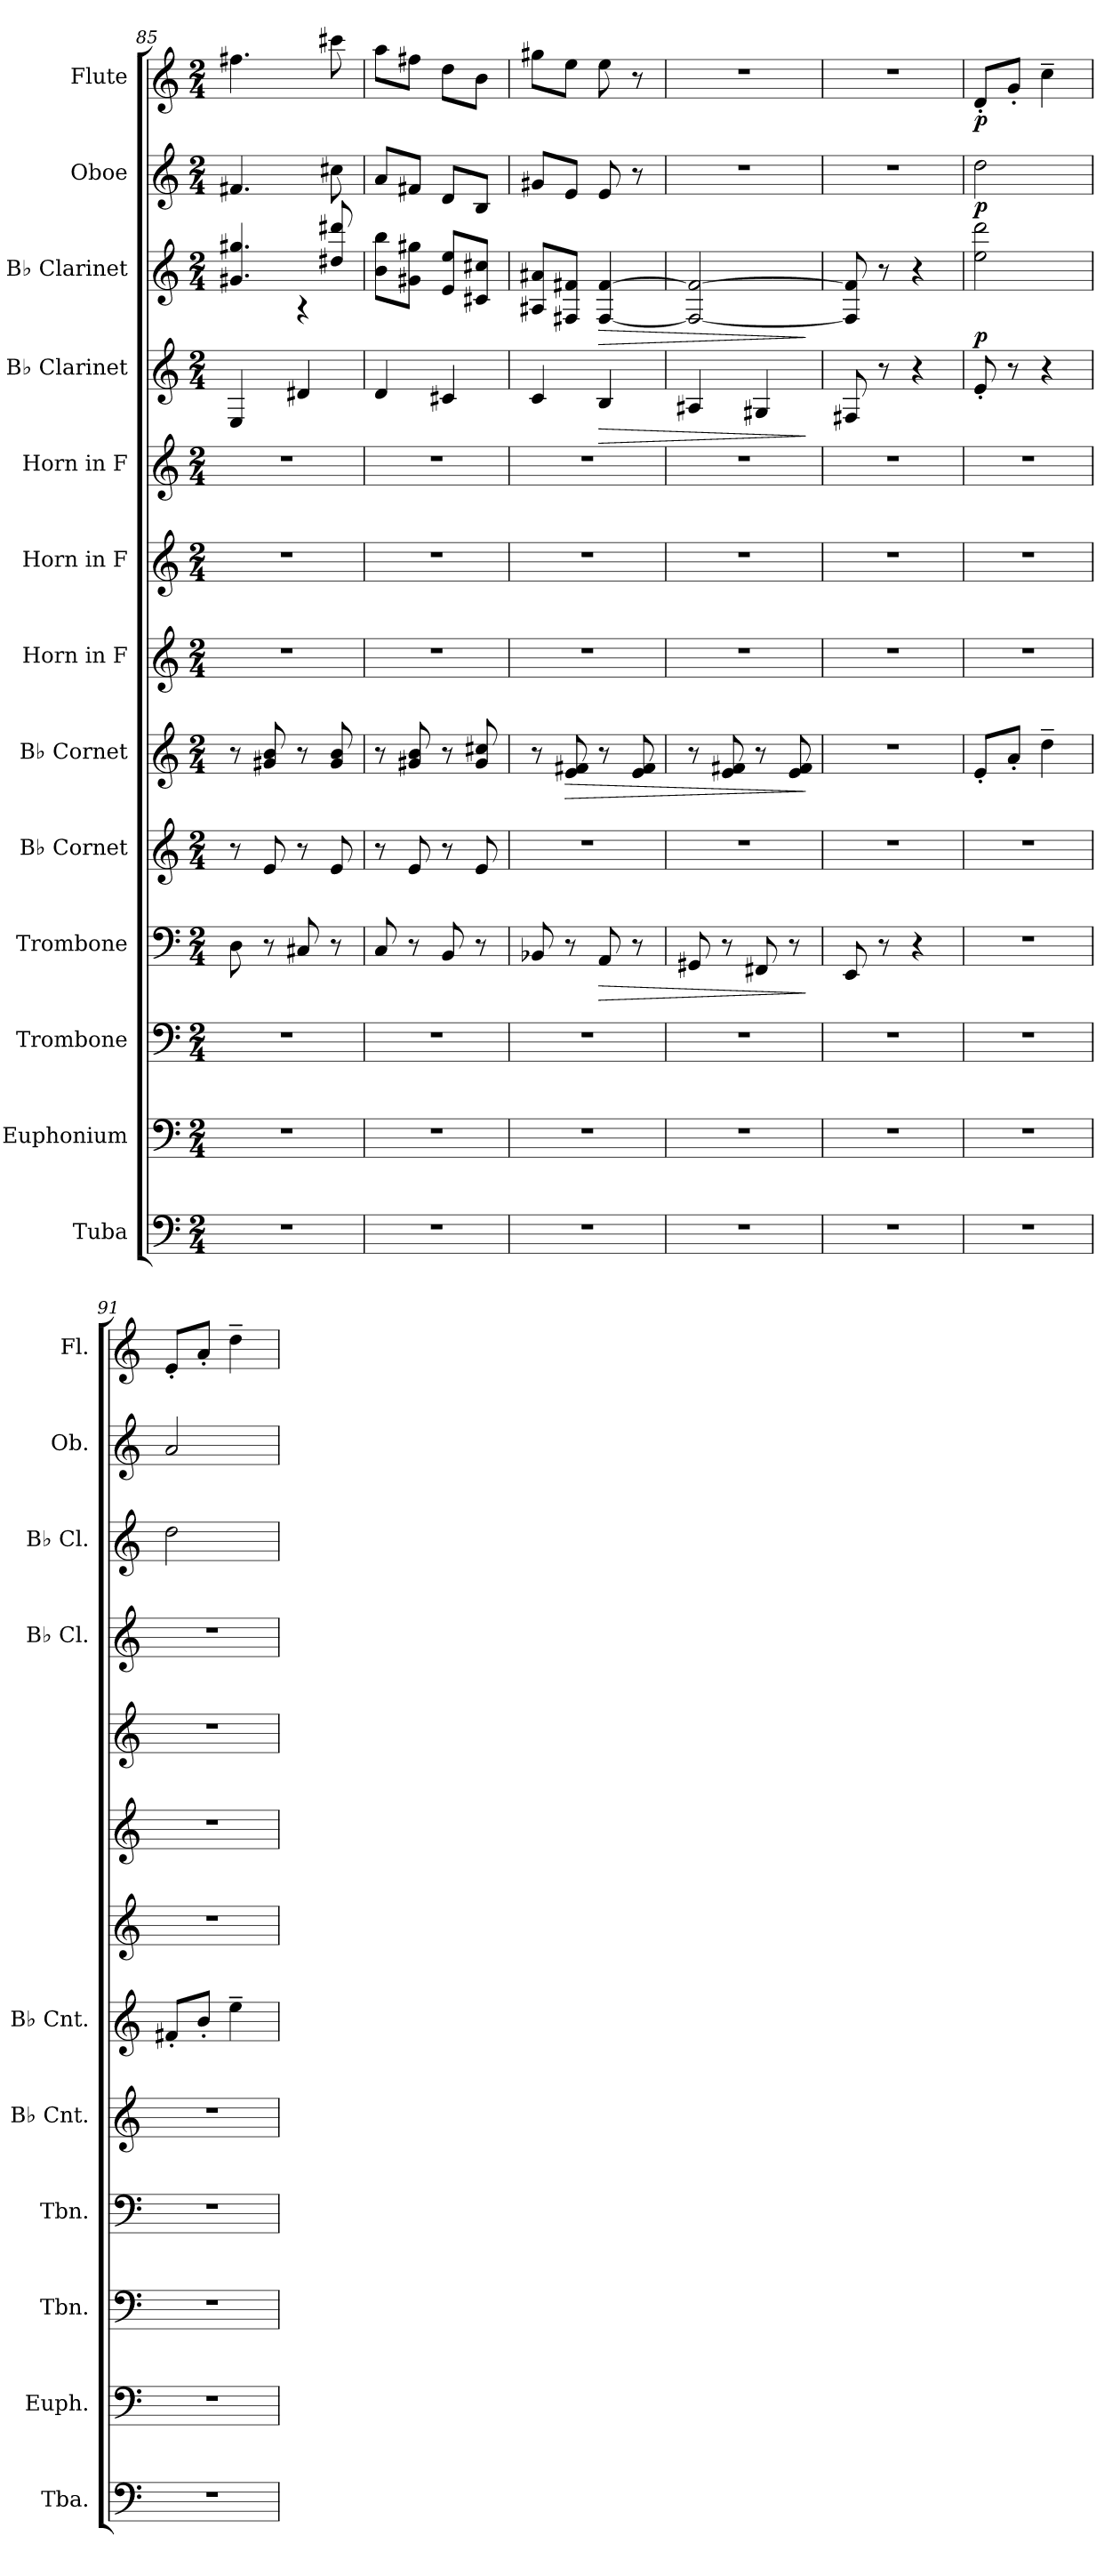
**kern	**kern	**kern	**kern	**dynam	**kern	**kern	**dynam	**kern	**kern	**kern	**kern	**dynam	**kern	**dynam	**kern	**dynam	**kern	**dynam
*part13	*part12	*part11	*part10	*part10	*part9	*part8	*part8	*part7	*part6	*part5	*part4	*part4	*part3	*part3	*part2	*part2	*part1	*part1
*staff13	*staff12	*staff11	*staff10	*staff10	*staff9	*staff8	*staff8	*staff7	*staff6	*staff5	*staff4	*staff4	*staff3	*staff3	*staff2	*staff2	*staff1	*staff1
*I"Tuba	*I"Euphonium	*I"Trombone	*I"Trombone	*	*I"B♭ Cornet	*I"B♭ Cornet	*	*I"Horn in F	*I"Horn in F	*I"Horn in F	*I"B♭ Clarinet	*	*I"B♭ Clarinet	*	*I"Oboe	*	*I"Flute	*
*I'Tba.	*I'Euph.	*I'Tbn.	*I'Tbn.	*	*I'B♭ Cnt.	*I'B♭ Cnt.	*	*	*	*	*I'B♭ Cl.	*	*I'B♭ Cl.	*	*I'Ob.	*	*I'Fl.	*
*clefF4	*clefF4	*clefF4	*clefF4	*	*clefG2	*clefG2	*	*clefG2	*clefG2	*clefG2	*clefG2	*	*clefG2	*	*clefG2	*	*clefG2	*
*	*	*	*	*	*ITrd1c2	*ITrd1c2	*	*ITrd4c7	*ITrd4c7	*ITrd4c7	*ITrd1c2	*	*ITrd1c2	*	*	*	*	*
*k[]	*k[]	*k[]	*k[]	*	*k[b-e-]	*k[b-e-]	*	*k[b-]	*k[b-]	*k[b-]	*k[b-e-]	*	*k[b-e-]	*	*k[]	*	*k[]	*
*M2/4	*M2/4	*M2/4	*M2/4	*	*M2/4	*M2/4	*	*M2/4	*M2/4	*M2/4	*M2/4	*	*M2/4	*	*M2/4	*	*M2/4	*
=85	=85	=85	=85	=85	=85	=85	=85	=85	=85	=85	=85	=85	=85	=85	=85	=85	=85	=85
*	*	*	*	*	*	*	*	*	*	*	*	*	*^	*	*	*	*	*
2r	2r	2r	8D\	.	8r	8r	.	2r	2r	2r	4D/	.	4.f#X/ 4.ff#X/	4ryy	.	4.f#X/	.	4.ff#X\	.
.	.	.	8r	.	8d/	8f#X/ 8a/	.	.	.	.	.	.	.	.	.	.	.	.	.
.	.	.	8C#X/	.	8r	8r	.	.	.	.	4c#X/	.	.	4r	.	.	.	.	.
.	.	.	8r	.	8d/	8f#/ 8a/	.	.	.	.	.	.	8cc#X/ 8ccc#X/	.	.	8cc#X\	.	8ccc#X\	.
*	*	*	*	*	*	*	*	*	*	*	*	*	*v	*v	*	*	*	*	*
=86	=86	=86	=86	=86	=86	=86	=86	=86	=86	=86	=86	=86	=86	=86	=86	=86	=86	=86
2r	2r	2r	8C/	.	8r	8r	.	2r	2r	2r	4c/	.	8a\ 8aa\L	.	8a/L	.	8aa\L	.
.	.	.	8r	.	8d/	8f#X/ 8a/	.	.	.	.	.	.	8f#X\ 8ff#X\J	.	8f#X/J	.	8ff#X\J	.
.	.	.	8BB/	.	8r	8r	.	.	.	.	4Bn/	.	8d/ 8dd/L	.	8d/L	.	8dd\L	.
.	.	.	8r	.	8d/	8f#/ 8bn/	.	.	.	.	.	.	8Bn/ 8bn/J	.	8B/J	.	8b\J	.
=87	=87	=87	=87	=87	=87	=87	=87	=87	=87	=87	=87	=87	=87	=87	=87	=87	=87	=87
2r	2r	2r	8BB-X/	.	2r	8r	.	2r	2r	2r	4B-/	.	8G#X/ 8g#X/L	.	8g#X/L	.	8gg#X\L	.
!	!	!	!	!	!	!	!LO:HP:b	!	!	!	!	!	!	!	!	!	!	!
.	.	.	8r	.	.	8d/ 8en/	>	.	.	.	.	.	8En/ 8en/J	.	8e/J	.	8ee\J	.
!	!	!	!	!LO:HP:b	!	!	!	!	!	!	!	!LO:HP:b	!	!LO:HP:b	!	!	!	!
.	.	.	8AA/	>	.	8r	.	.	.	.	4A/	>	[4E/ [4e/	>	8e/	.	8ee\	.
.	.	.	8r	.	.	8d/ 8e/	.	.	.	.	.	.	.	.	8r	.	8r	.
!!LO:PB:g=z
=88	=88	=88	=88	=88	=88	=88	=88	=88	=88	=88	=88	=88	=88	=88	=88	=88	=88	=88
2r	2r	2r	8GG#X/	.	2r	8r	.	2r	2r	2r	4G#X/	.	2E/_ 2e/_	.	2r	.	2r	.
.	.	.	8r	.	.	8d/ 8en/	.	.	.	.	.	.	.	.	.	.	.	.
.	.	.	8FF#X/	.	.	8r	.	.	.	.	4F#X/	.	.	.	.	.	.	.
.	.	.	8r	.	.	8d/ 8e/	.	.	.	.	.	.	.	.	.	.	.	.
.	.	.	.	]	.	.	]	.	.	.	.	]	.	]	.	.	.	.
=89	=89	=89	=89	=89	=89	=89	=89	=89	=89	=89	=89	=89	=89	=89	=89	=89	=89	=89
2r	2r	2r	8EE/	.	2r	2r	.	2r	2r	2r	8En/	.	8E/] 8e/]	.	2r	.	2r	.
.	.	.	8r	.	.	.	.	.	.	.	8r	.	8r	.	.	.	.	.
.	.	.	4r	.	.	.	.	.	.	.	4r	.	4r	.	.	.	.	.
=90	=90	=90	=90	=90	=90	=90	=90	=90	=90	=90	=90	=90	=90	=90	=90	=90	=90	=90
!	!	!	!	!	!	!	!	!	!	!	!	!	!	!LO:DY:b	!	!LO:DY:b	!	!LO:DY:b
2r	2r	2r	2r	.	2r	8d'/L	.	2r	2r	2r	8d'/	.	2dd\ 2ccc\	p	2dd\	p	8d'/L	p
.	.	.	.	.	.	8g'/J	.	.	.	.	8r	.	.	.	.	.	8g'/J	.
.	.	.	.	.	.	4cc~\	.	.	.	.	4r	.	.	.	.	.	4cc~\	.
=91	=91	=91	=91	=91	=91	=91	=91	=91	=91	=91	=91	=91	=91	=91	=91	=91	=91	=91
2r	2r	2r	2r	.	2r	8en'/L	.	2r	2r	2r	2r	.	2cc\	.	2a/	.	8e'/L	.
.	.	.	.	.	.	8a'/J	.	.	.	.	.	.	.	.	.	.	8a'/J	.
.	.	.	.	.	.	4dd~\	.	.	.	.	.	.	.	.	.	.	4dd~\	.
=	=	=	=	=	=	=	=	=	=	=	=	=	=	=	=	=	=	=
*-	*-	*-	*-	*-	*-	*-	*-	*-	*-	*-	*-	*-	*-	*-	*-	*-	*-	*-
